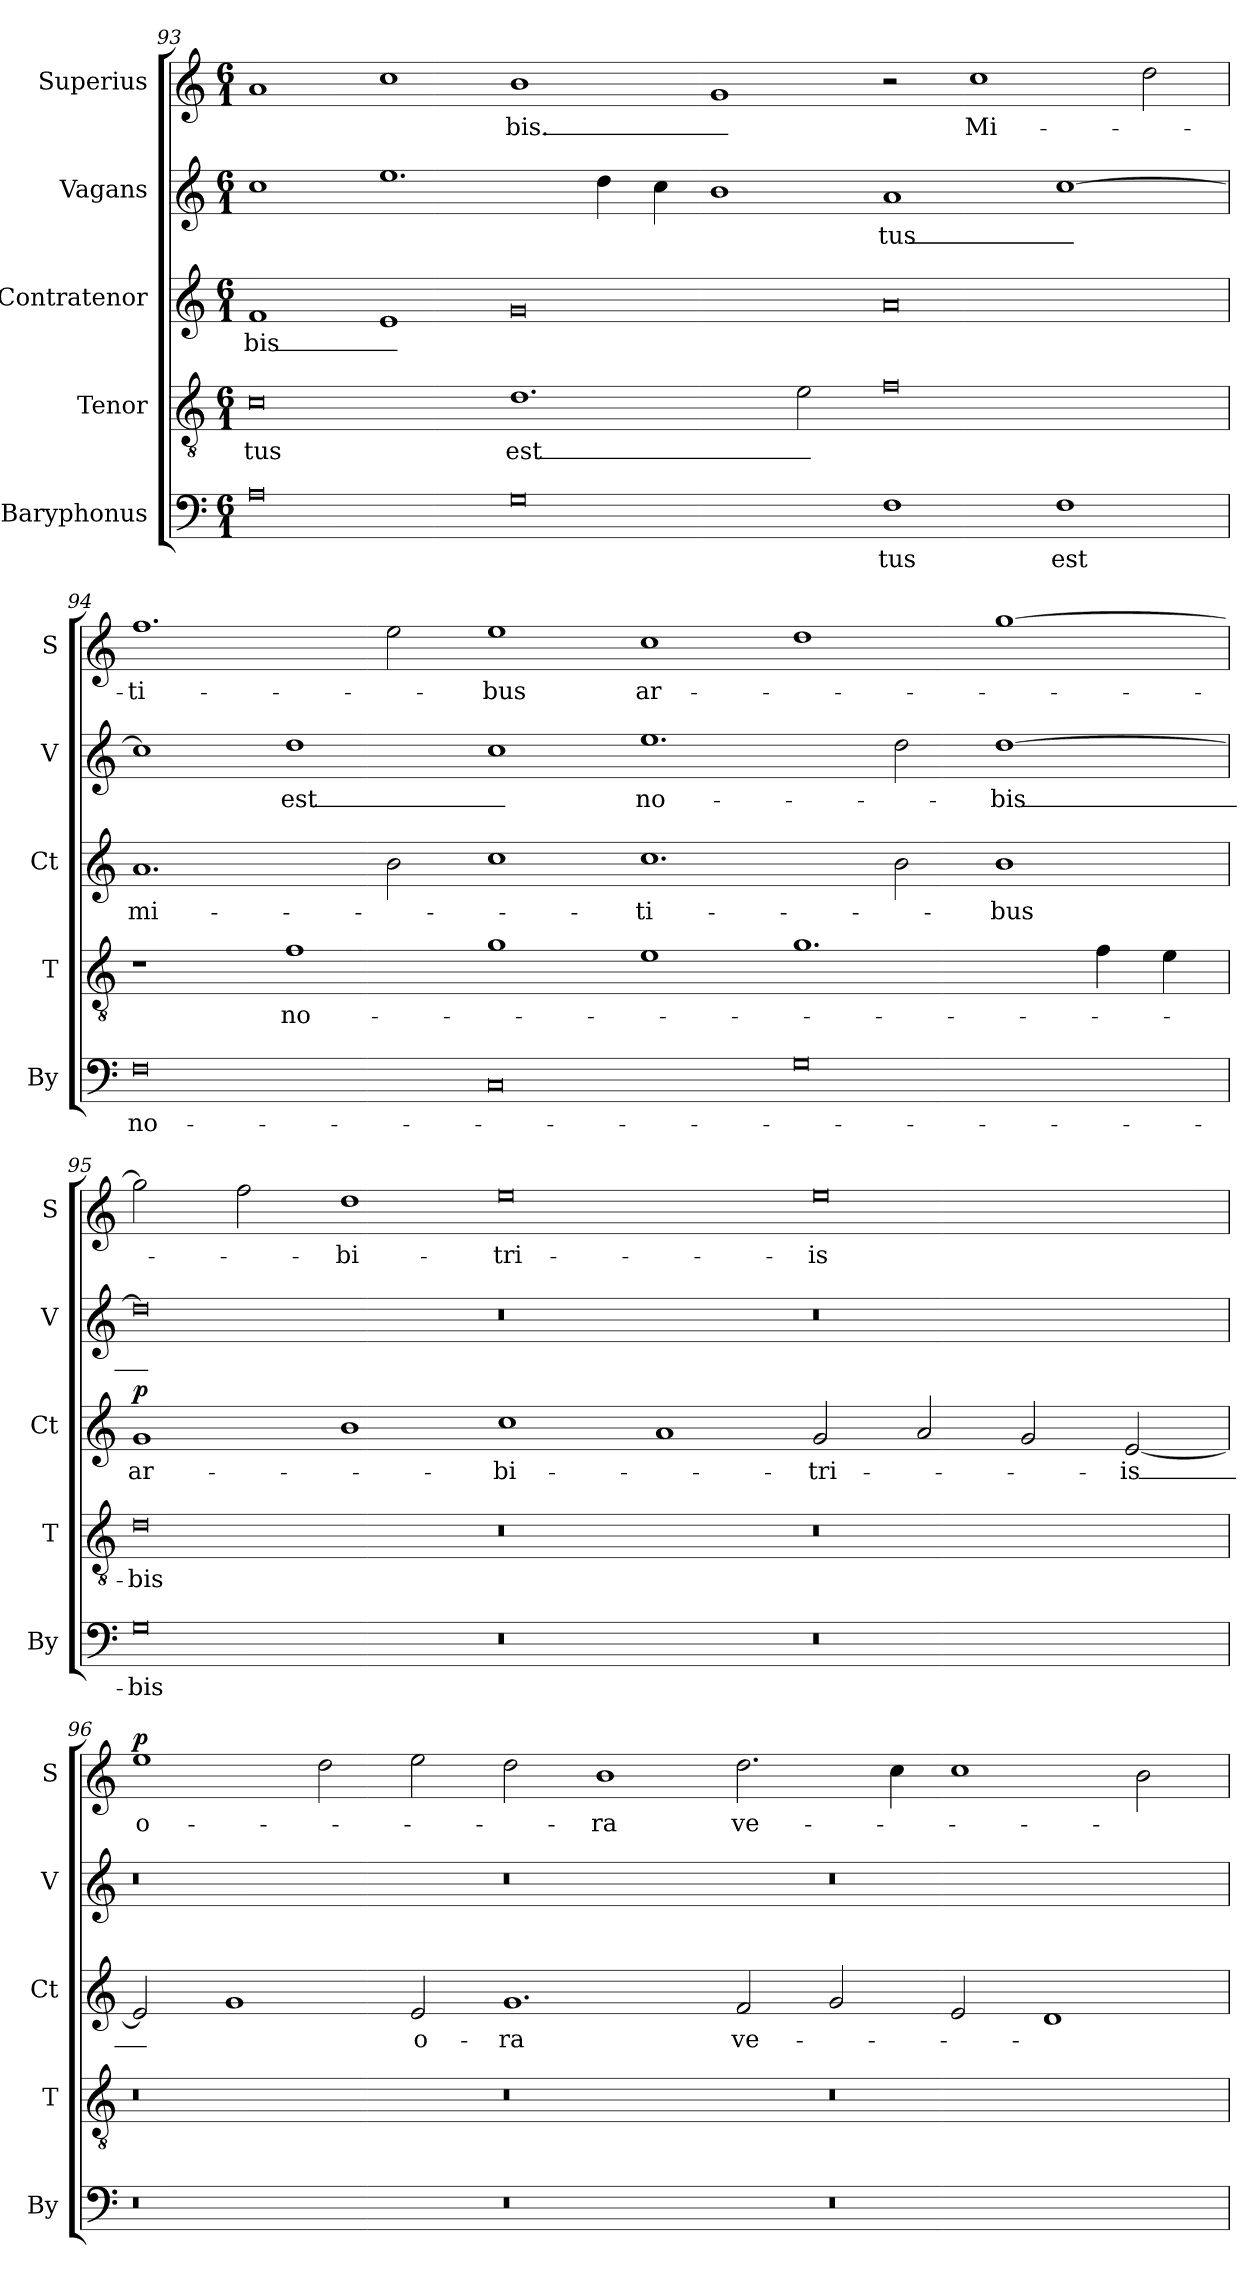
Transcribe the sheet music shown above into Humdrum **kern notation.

**kern	**text	**kern	**text	**kern	**text	**dynam	**kern	**text	**kern	**text	**dynam
*part5	*part5	*part4	*part4	*part3	*part3	*part3	*part2	*part2	*part1	*part1	*part1
*staff5	*staff5	*staff4	*staff4	*staff3	*staff3	*staff3	*staff2	*staff2	*staff1	*staff1	*staff1
*I"Baryphonus	*	*I"Tenor	*	*I"Contratenor	*	*	*I"Vagans	*	*I"Superius	*	*
*I'By	*	*I'T	*	*I'Ct	*	*	*I'V	*	*I'S	*	*
*clefF4	*	*clefGv2	*	*clefG2	*	*	*clefG2	*	*clefG2	*	*
*k[]	*	*k[]	*	*k[]	*	*	*k[]	*	*k[]	*	*
*M6/1	*	*M6/1	*	*M6/1	*	*	*M6/1	*	*M6/1	*	*
=93	=93	=93	=93	=93	=93	=93	=93	=93	=93	=93	=93
0A	.	0c	-tus	1f	-bis_	.	1cc	.	1a	.	.
.	.	.	.	1e	_	.	1.ee	.	1cc	.	.
0G	.	1.d	est_	0g	_	.	.	.	1b	-bis._	.
.	.	.	.	.	.	.	4dd\	.	.	.	.
.	.	.	.	.	.	.	4cc\	.	.	.	.
.	.	.	.	.	.	.	1b	.	1g	_	.
.	.	2e\	_	.	.	.	.	.	.	.	.
1F	-tus	0f	_	0a	_	.	1a	-tus_	2r	.	.
.	.	.	.	.	.	.	.	.	1cc	Mi-	.
1F	est	.	.	.	.	.	[1cc	_	.	.	.
.	.	.	.	.	.	.	.	.	2dd\	.	.
=94	=94	=94	=94	=94	=94	=94	=94	=94	=94	=94	=94
0F	no-	1r	.	1.a	mi-	.	1cc]	_	1.ff	-ti-	.
.	.	1f	no-	.	.	.	1dd	est_	.	.	.
.	.	.	.	2b\	.	.	.	.	2ee\	.	.
0C	.	1g	.	1cc	.	.	1cc	_	1ee	-bus	.
.	.	1e	.	1.cc	-ti-	.	1.ee	no-	1cc	ar-	.
0G	.	1.g	.	.	.	.	.	.	1dd	.	.
.	.	.	.	2b\	.	.	2dd\	.	.	.	.
.	.	.	.	1b	-bus	.	[1dd	-bis_	[1gg	.	.
.	.	4f\	.	.	.	.	.	.	.	.	.
.	.	4e\	.	.	.	.	.	.	.	.	.
=95	=95	=95	=95	=95	=95	=95	=95	=95	=95	=95	=95
!	!	!	!	!	!	!LO:DY:a	!	!	!	!	!
0G	-bis	0d	-bis	1g	ar-	p	0dd]	_	2gg\]	.	.
.	.	.	.	.	.	.	.	.	2ff\	.	.
.	.	.	.	1b	.	.	.	.	1dd	-bi-	.
0r	.	0r	.	1cc	-bi-	.	0r	.	0ee	-tri-	.
.	.	.	.	1a	.	.	.	.	.	.	.
0r	.	0r	.	2g/	-tri-	.	0r	.	0ee	-is	.
.	.	.	.	2a/	.	.	.	.	.	.	.
.	.	.	.	2g/	.	.	.	.	.	.	.
.	.	.	.	[2e/	-is_	.	.	.	.	.	.
=96	=96	=96	=96	=96	=96	=96	=96	=96	=96	=96	=96
!	!	!	!	!	!	!	!	!	!	!	!LO:DY:a
0r	.	0r	.	2e/]	_	.	0r	.	1ee	o-	p
.	.	.	.	1g	_	.	.	.	.	.	.
.	.	.	.	.	.	.	.	.	2dd\	.	.
.	.	.	.	2e/	o-	.	.	.	2ee\	.	.
0r	.	0r	.	1.g	-ra	.	0r	.	2dd\	.	.
.	.	.	.	.	.	.	.	.	1b	-ra	.
.	.	.	.	2f/	ve-	.	.	.	2.dd\	ve-	.
0r	.	0r	.	2g/	.	.	0r	.	.	.	.
.	.	.	.	.	.	.	.	.	4cc\	.	.
.	.	.	.	2e/	.	.	.	.	1cc	.	.
.	.	.	.	1d	.	.	.	.	.	.	.
.	.	.	.	.	.	.	.	.	2b\	.	.
=	=	=	=	=	=	=	=	=	=	=	=
*-	*-	*-	*-	*-	*-	*-	*-	*-	*-	*-	*-
